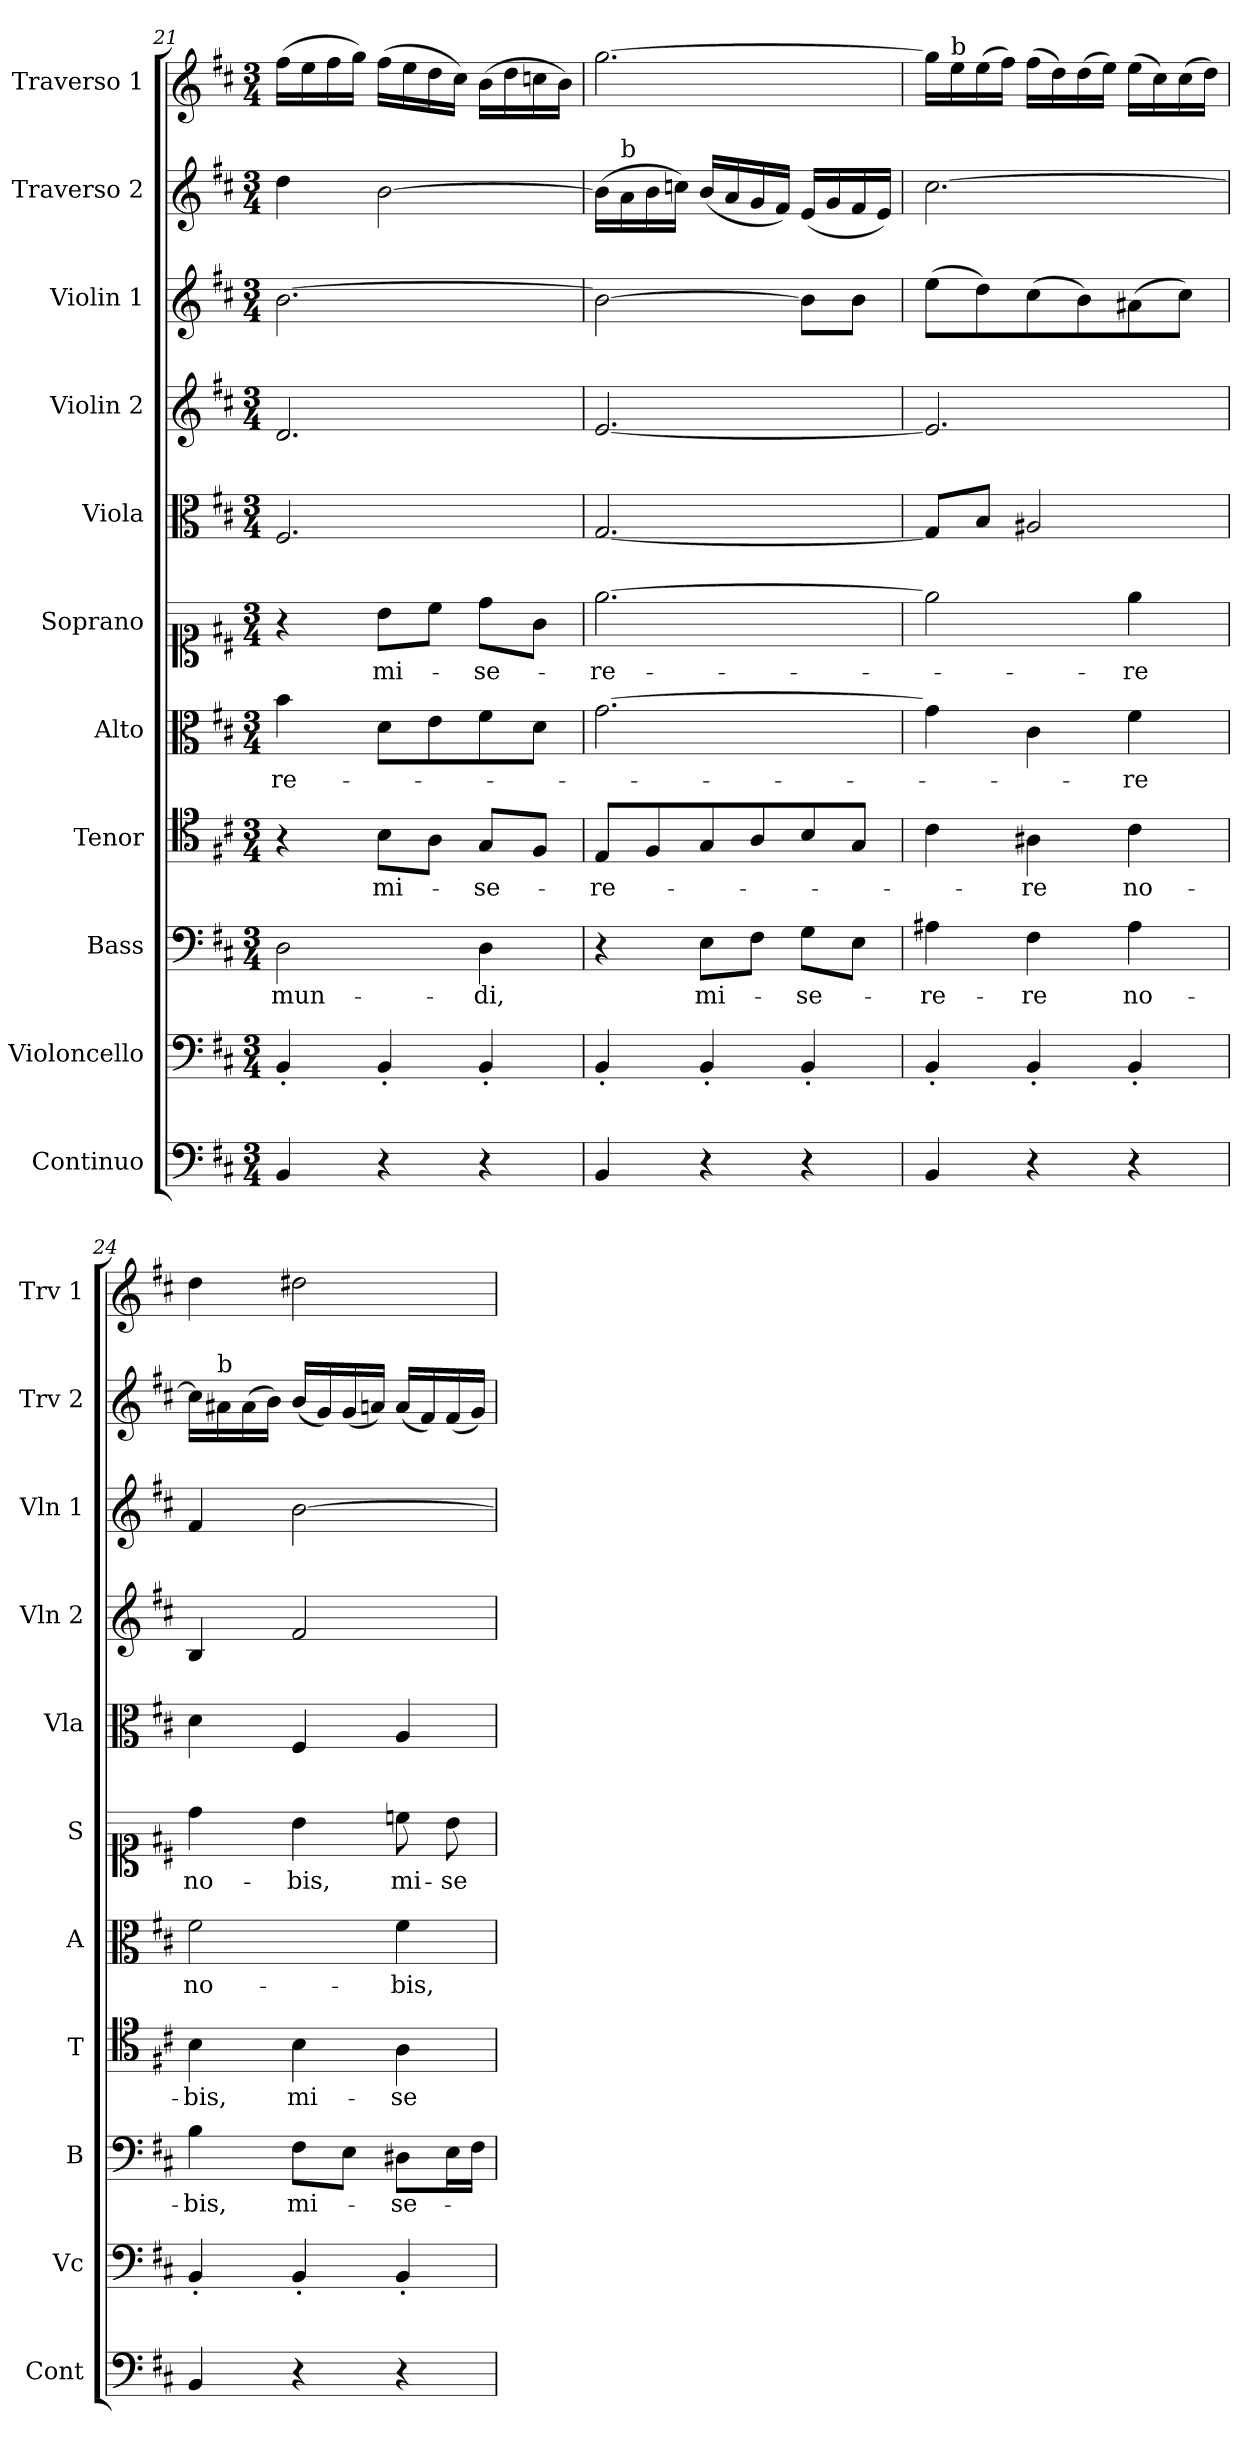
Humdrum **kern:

**kern	**kern	**kern	**text	**kern	**text	**kern	**text	**kern	**text	**kern	**kern	**kern	**kern	**kern
*part11	*part10	*part9	*part9	*part8	*part8	*part7	*part7	*part6	*part6	*part5	*part4	*part3	*part2	*part1
*staff11	*staff10	*staff9	*staff9	*staff8	*staff8	*staff7	*staff7	*staff6	*staff6	*staff5	*staff4	*staff3	*staff2	*staff1
*I"Continuo	*I"Violoncello	*I"Bass	*	*I"Tenor	*	*I"Alto	*	*I"Soprano	*	*I"Viola	*I"Violin 2	*I"Violin 1	*I"Traverso 2	*I"Traverso 1
*I'Cont	*I'Vc	*I'B	*	*I'T	*	*I'A	*	*I'S	*	*I'Vla	*I'Vln 2	*I'Vln 1	*I'Trv 2	*I'Trv 1
*clefF4	*clefF4	*clefF4	*	*clefC4	*	*clefC3	*	*clefC1	*	*clefC3	*clefG2	*clefG2	*clefG2	*clefG2
*k[f#c#]	*k[f#c#]	*k[f#c#]	*	*k[f#c#]	*	*k[f#c#]	*	*k[f#c#]	*	*k[f#c#]	*k[f#c#]	*k[f#c#]	*k[f#c#]	*k[f#c#]
*M3/4	*M3/4	*M3/4	*	*M3/4	*	*M3/4	*	*M3/4	*	*M3/4	*M3/4	*M3/4	*M3/4	*M3/4
=21	=21	=21	=21	=21	=21	=21	=21	=21	=21	=21	=21	=21	=21	=21
!	!	!	!LO:LY:b	!	!	!	!LO:LY:b	!	!	!	!	!	!	!
4BB/	4BB'/	2D\	mun-	4r	.	4b\	-re-	4r	.	2.F#/	2.d/	[2.b\	4dd\	(16ff#\LL
.	.	.	.	.	.	.	.	.	.	.	.	.	.	16ee\
.	.	.	.	.	.	.	.	.	.	.	.	.	.	16ff#\
.	.	.	.	.	.	.	.	.	.	.	.	.	.	16gg\JJ)
!	!	!	!	!	!LO:LY:b	!	!	!	!LO:LY:b	!	!	!	!	!
4r	4BB'/	.	.	8B\L	mi-	8d\L	.	8b\L	mi-	.	.	.	[2b\	(16ff#\LL
.	.	.	.	.	.	.	.	.	.	.	.	.	.	16ee\
.	.	.	.	8A\J	.	8e\	.	8cc#\J	.	.	.	.	.	16dd\
.	.	.	.	.	.	.	.	.	.	.	.	.	.	16cc#\JJ)
!	!	!	!LO:LY:b	!	!LO:LY:b	!	!	!	!LO:LY:b	!	!	!	!	!
4r	4BB'/	4D\	-di,	8G/L	-se-	8f#\	.	8dd\L	-se-	.	.	.	.	(16b\LL
.	.	.	.	.	.	.	.	.	.	.	.	.	.	16dd\
.	.	.	.	8F#/J	.	8d\J	.	8g\J	.	.	.	.	.	16ccn\
.	.	.	.	.	.	.	.	.	.	.	.	.	.	16b\JJ)
=22	=22	=22	=22	=22	=22	=22	=22	=22	=22	=22	=22	=22	=22	=22
!	!	!	!	!	!LO:LY:b	!	!	!	!LO:LY:b	!	!	!	!	!
4BB/	4BB'/	4r	.	8E/L	-re-	[2.g\	.	[2.ee\	-re-	[2.G/	[2.e/	2b\_	(16b\LL]	[2.gg\
!	!	!	!	!	!	!	!	!	!	!	!	!	!LO:TX:a:t=b	!
.	.	.	.	.	.	.	.	.	.	.	.	.	16a\	.
.	.	.	.	8F#/	.	.	.	.	.	.	.	.	16b\	.
.	.	.	.	.	.	.	.	.	.	.	.	.	16ccn\JJ)	.
!	!	!	!LO:LY:b	!	!	!	!	!	!	!	!	!	!	!
4r	4BB'/	8E\L	mi-	8G/	.	.	.	.	.	.	.	.	(16b/LL	.
.	.	.	.	.	.	.	.	.	.	.	.	.	16a/	.
.	.	8F#\J	.	8A/	.	.	.	.	.	.	.	.	16g/	.
.	.	.	.	.	.	.	.	.	.	.	.	.	16f#/JJ)	.
!	!	!	!LO:LY:b	!	!	!	!	!	!	!	!	!	!	!
4r	4BB'/	8G\L	-se-	8B/	.	.	.	.	.	.	.	8b\L]	(16e/LL	.
.	.	.	.	.	.	.	.	.	.	.	.	.	16g/	.
.	.	8E\J	.	8G/J	.	.	.	.	.	.	.	8b\J	16f#/	.
.	.	.	.	.	.	.	.	.	.	.	.	.	16e/JJ)	.
=23	=23	=23	=23	=23	=23	=23	=23	=23	=23	=23	=23	=23	=23	=23
!	!	!	!LO:LY:b	!	!	!	!	!	!	!	!	!	!	!
4BB/	4BB'/	4A#X\	-re-	4c#\	.	4g\]	.	2ee\]	.	8G/L]	2.e/]	(8ee\L	[2.cc#\	16gg\LL]
!	!	!	!	!	!	!	!	!	!	!	!	!	!	!LO:TX:a:t=b
.	.	.	.	.	.	.	.	.	.	.	.	.	.	16ee\
.	.	.	.	.	.	.	.	.	.	8B/J	.	8dd\)	.	(16ee\
.	.	.	.	.	.	.	.	.	.	.	.	.	.	16ff#\JJ)
!	!	!	!LO:LY:b	!	!LO:LY:b	!	!	!	!	!	!	!	!	!
4r	4BB'/	4F#\	-re	4A#X\	-re	4c#\	.	.	.	2A#X/	.	(8cc#\	.	(16ff#\LL
.	.	.	.	.	.	.	.	.	.	.	.	.	.	16dd\)
.	.	.	.	.	.	.	.	.	.	.	.	8b\)	.	(16dd\
.	.	.	.	.	.	.	.	.	.	.	.	.	.	16ee\JJ)
!	!	!	!LO:LY:b	!	!LO:LY:b	!	!LO:LY:b	!	!LO:LY:b	!	!	!	!	!
4r	4BB'/	4A#\	no-	4c#\	no-	4f#\	-re	4ee\	-re	.	.	(8a#X\	.	(16ee\LL
.	.	.	.	.	.	.	.	.	.	.	.	.	.	16cc#\)
.	.	.	.	.	.	.	.	.	.	.	.	8cc#\J)	.	(16cc#\
.	.	.	.	.	.	.	.	.	.	.	.	.	.	16dd\JJ)
!!LO:LB:g=z
=24	=24	=24	=24	=24	=24	=24	=24	=24	=24	=24	=24	=24	=24	=24
!	!	!	!LO:LY:b	!	!LO:LY:b	!	!LO:LY:b	!	!LO:LY:b	!	!	!	!	!
4BB/	4BB'/	4B\	-bis,	4B\	-bis,	2f#\	no-	4dd\	no-	4d\	4B/	4f#/	16cc#\LL]	4dd\
!	!	!	!	!	!	!	!	!	!	!	!	!	!LO:TX:a:t=b	!
.	.	.	.	.	.	.	.	.	.	.	.	.	16a#X\	.
.	.	.	.	.	.	.	.	.	.	.	.	.	(16a#\	.
.	.	.	.	.	.	.	.	.	.	.	.	.	16b\JJ)	.
!	!	!	!LO:LY:b	!	!LO:LY:b	!	!	!	!LO:LY:b	!	!	!	!	!
4r	4BB'/	8F#\L	mi-	4B\	mi-	.	.	4b\	-bis,	4F#/	2f#/	[2b\	(16b/LL	2dd#X\
.	.	.	.	.	.	.	.	.	.	.	.	.	16g/)	.
.	.	8E\J	.	.	.	.	.	.	.	.	.	.	(16g/	.
.	.	.	.	.	.	.	.	.	.	.	.	.	16an/JJ)	.
!	!	!	!LO:LY:b	!	!LO:LY:b	!	!LO:LY:b	!	!LO:LY:b	!	!	!	!	!
4r	4BB'/	8D#X\L	-se-	4A\	-se-	4f#\	-bis,	8ccn\	mi-	4A/	.	.	(16a/LL	.
.	.	.	.	.	.	.	.	.	.	.	.	.	16f#/)	.
!	!	!	!	!	!	!	!	!	!LO:LY:b	!	!	!	!	!
.	.	16E\L	.	.	.	.	.	8b\	-se-	.	.	.	(16f#/	.
.	.	16F#\JJ	.	.	.	.	.	.	.	.	.	.	16g/JJ)	.
=	=	=	=	=	=	=	=	=	=	=	=	=	=	=
*-	*-	*-	*-	*-	*-	*-	*-	*-	*-	*-	*-	*-	*-	*-
